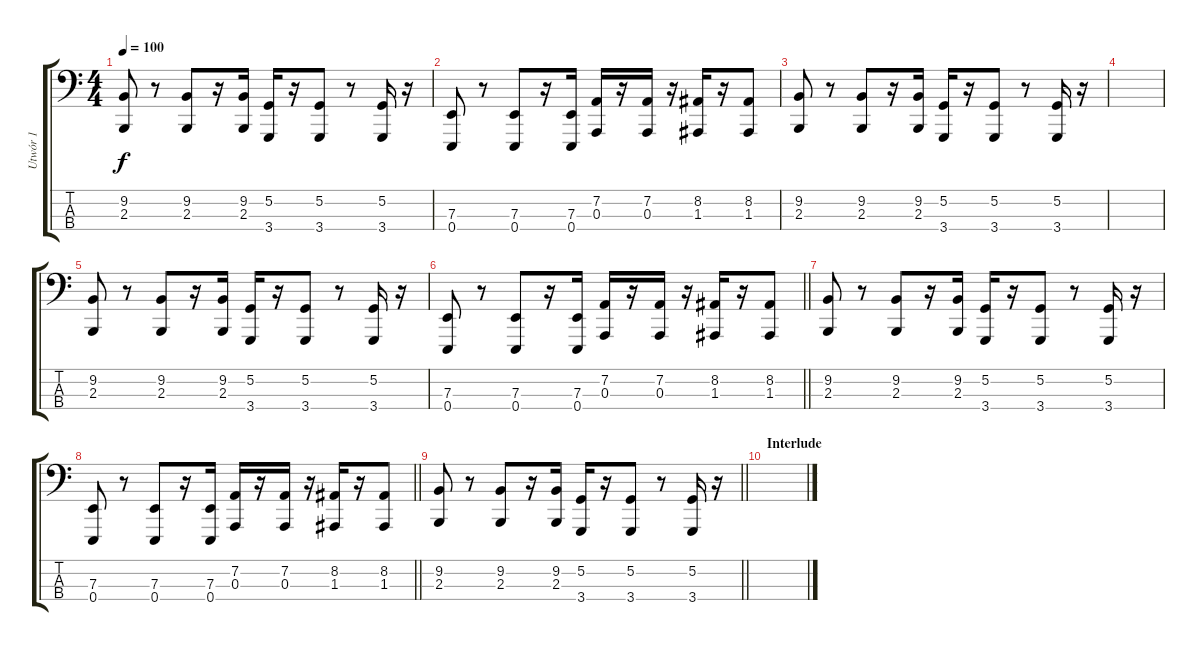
\track ("Utwór 1" "Utwór 1") {instrument lead1square}
\staff {score tabs}
\tuning (G2 D2 A1 E1) {hide}
\ts (4 4)
\tempo 100
\clef f4
\ks c
(9.2 2.3).8{dy f} r.8 (9.2 2.3).8 r.16 (9.2 2.3).16 (5.2 3.4).16 r.16 (5.2 3.4).8 r.8 (5.2 3.4).16 r.16 |
(7.3 0.4).8 r.8 (7.3 0.4).8 r.16 (7.3 0.4).16 (7.2 0.3).16 r.16 (7.2 0.3).16 r.16 (8.2 1.3).16 r.16 (8.2 1.3).8 |
(9.2 2.3).8 r.8 (9.2 2.3).8 r.16 (9.2 2.3).16 (5.2 3.4).16 r.16 (5.2 3.4).8 r.8 (5.2 3.4).16 r.16 |
|
(9.2 2.3).8{volume 7} r.8 (9.2 2.3).8 r.16 (9.2 2.3).16 (5.2 3.4).16 r.16 (5.2 3.4).8 r.8 (5.2 3.4).16 r.16 |
\barLineRight lightlight
(7.3 0.4).8 r.8 (7.3 0.4).8 r.16 (7.3 0.4).16 (7.2 0.3).16 r.16 (7.2 0.3).16 r.16 (8.2 1.3).16 r.16 (8.2 1.3).8 |
(9.2 2.3).8 r.8 (9.2 2.3).8 r.16 (9.2 2.3).16 (5.2 3.4).16 r.16 (5.2 3.4).8 r.8 (5.2 3.4).16 r.16 |
\barLineRight lightlight
(7.3 0.4).8 r.8 (7.3 0.4).8 r.16 (7.3 0.4).16 (7.2 0.3).16 r.16 (7.2 0.3).16 r.16 (8.2 1.3).16 r.16 (8.2 1.3).8 |
\barLineRight lightlight
(9.2 2.3).8 r.8 (9.2 2.3).8 r.16 (9.2 2.3).16 (5.2 3.4).16 r.16 (5.2 3.4).8 r.8 (5.2 3.4).16 r.16 |
\section ("" "Interlude")
